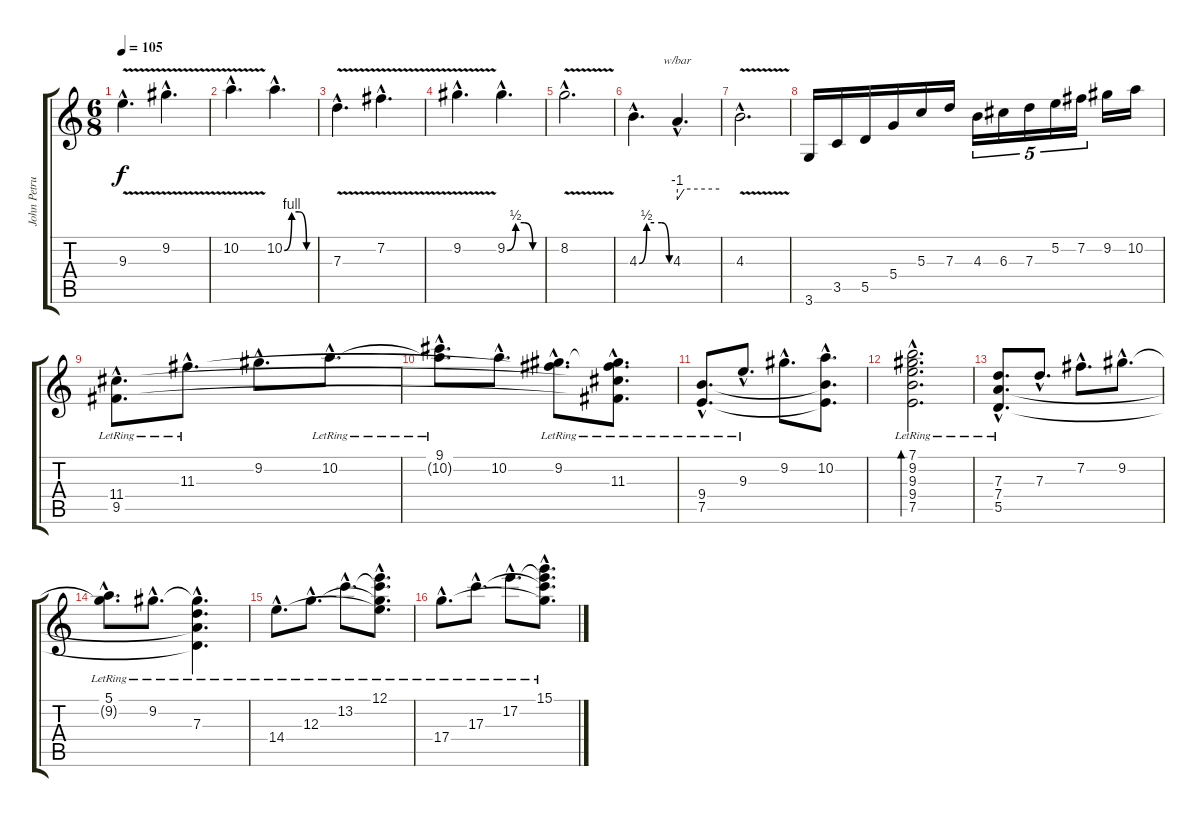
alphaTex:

\track ("John Petrucci" "John Petru") {instrument distortionguitar}
\staff {score tabs}
\tuning (E4 B3 G3 D3 A2 E2) {hide}
\ts (6 8)
\tempo 105
\clef g2
\ks c
9.3{v hac}.4{d dy f} 9.2{v hac}.4{d} |
10.2{v hac}.4{d} 10.2{be (custom 0 0 15 4 30 4 45 0 60 0) hac}.4{d} |
7.3{v hac}.4{d} 7.2{v hac}.4{d} |
9.2{v hac}.4{d} 9.2{be (custom 0 0 15 2 30 2 45 0 60 0) hac}.4{d} |
8.2{v hac}.2{d} |
4.3{be (custom 0 0 15 2 30 2 45 2 60 0) hac}.4{d} 4.3{hac}.4{d tbe (custom default 0 -4 10 0 60 0)} |
4.3{v hac}.2{d} |
3.6.16 3.5.16 5.5.16 5.4.16 5.3.16 7.3.16 4.3.16{tu (5 4)} 6.3.16{tu (5 4)} 7.3.16{tu (5 4)} 5.2.16{tu (5 4)} 7.2.16{tu (5 4)} 9.2.16 10.2.16 |
(11.4{hac lr} 9.5{hac lr}).8{d} 11.3{hac lr}.8{d} 9.2{hac}.8{d} 10.2{hac lr}.8{d} |
(9.1{hac lr} 10.2{hac t}).8{d} 10.2{hac}.8{d} (9.2{hac lr} 11.3{hac t}).8{d} (9.2{hac t} 11.3{hac lr} 11.4{hac t} 9.5{hac t}).8{d} |
(9.4{hac lr} 7.5{hac lr}).8{d} 9.3{hac lr}.8{d} 9.2{hac}.8{d} (10.2{hac} 9.4{hac t} 7.5{hac t}).8{d} |
(7.1{hac lr} 9.2{hac} 9.3{hac} 9.4{hac} 7.5{hac}).2{d bd 480} |
(7.3{hac} 7.4{hac lr} 5.5{hac lr}).8{d} 7.3{hac}.8{d} 7.2{hac}.8{d} 9.2{hac}.8{d} |
(5.1{hac lr} 9.2{hac t}).8{d} 9.2{hac lr}.8{d} (9.2{hac t} 7.3{hac lr} 7.4{hac t} 5.5{hac t}).4{d} |
14.4{hac lr}.8{d} 12.3{hac lr}.8{d} 13.2{hac lr}.8{d} (12.1{hac lr} 13.2{hac t} 12.3{hac t} 14.4{hac t}).8{d} |
17.4{hac lr}.8{d} 17.3{hac lr}.8{d} 17.2{hac lr}.8{d} (15.1{hac lr} 17.2{hac t} 17.3{hac t} 17.4{hac t}).8{d}
